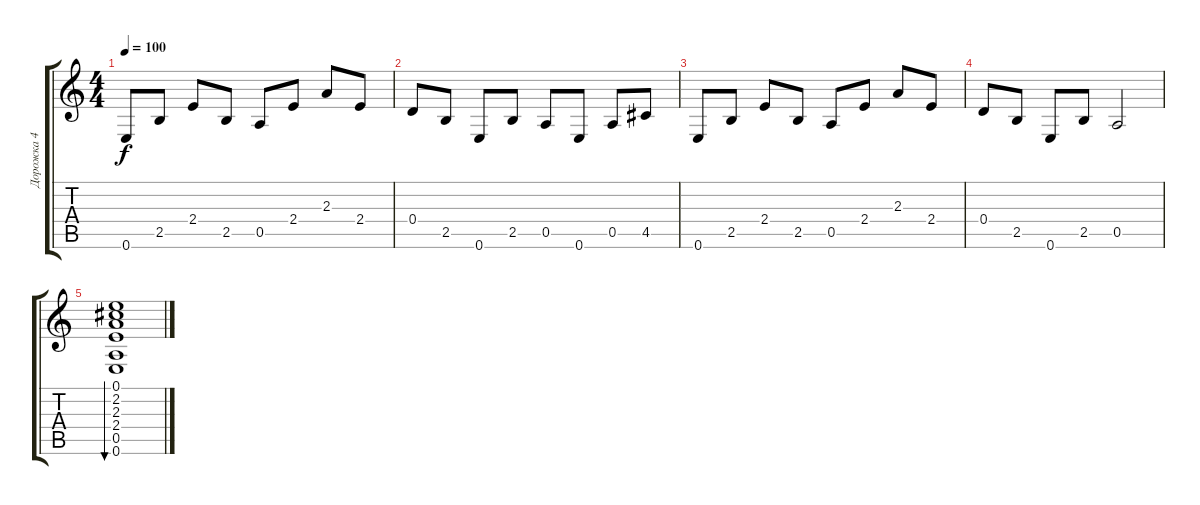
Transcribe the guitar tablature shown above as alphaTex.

\track ("Дорожка 4" "Дорожка 4") {instrument acousticguitarnylon}
\staff {score tabs}
\tuning (E4 B3 G3 D3 A2 E2) {hide}
\ts (4 4)
\tempo 100
\clef g2
\ks c
0.6.8{dy f} 2.5.8 2.4.8 2.5.8 0.5.8 2.4.8 2.3.8 2.4.8 |
0.4.8 2.5.8 0.6.8 2.5.8 0.5.8 0.6.8 0.5.8 4.5.8 |
0.6.8 2.5.8 2.4.8 2.5.8 0.5.8 2.4.8 2.3.8 2.4.8 |
0.4.8 2.5.8 0.6.8 2.5.8 0.5.2 |
(0.1 2.2 2.3 2.4 0.5 0.6).1{bu 60}
